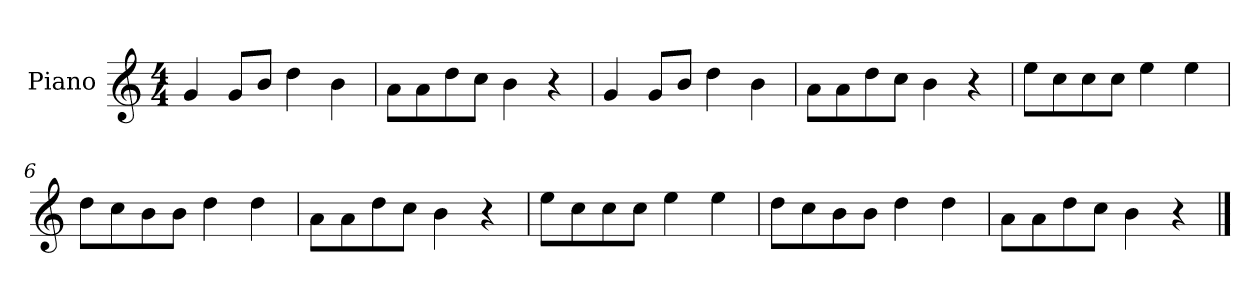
**kern
*part1
*staff1
*I"Piano
*I'P-no
*clefG2
*k[]
*M4/4
*MM90
=1
4g/
8g/L
8b/J
4dd\
4b\
=2
8a\L
8a\
8dd\
8cc\J
4b\
4r
=3
4g/
8g/L
8b/J
4dd\
4b\
=4
8a\L
8a\
8dd\
8cc\J
4b\
4r
=5
8ee\L
8cc\
8cc\
8cc\J
4ee\
4ee\
=6
8dd\L
8cc\
8b\
8b\J
4dd\
4dd\
!!LO:LB:g=z
=7
8a\L
8a\
8dd\
8cc\J
4b\
4r
=8
8ee\L
8cc\
8cc\
8cc\J
4ee\
4ee\
=9
8dd\L
8cc\
8b\
8b\J
4dd\
4dd\
=10
8a\L
8a\
8dd\
8cc\J
4b\
4r
==
*-
